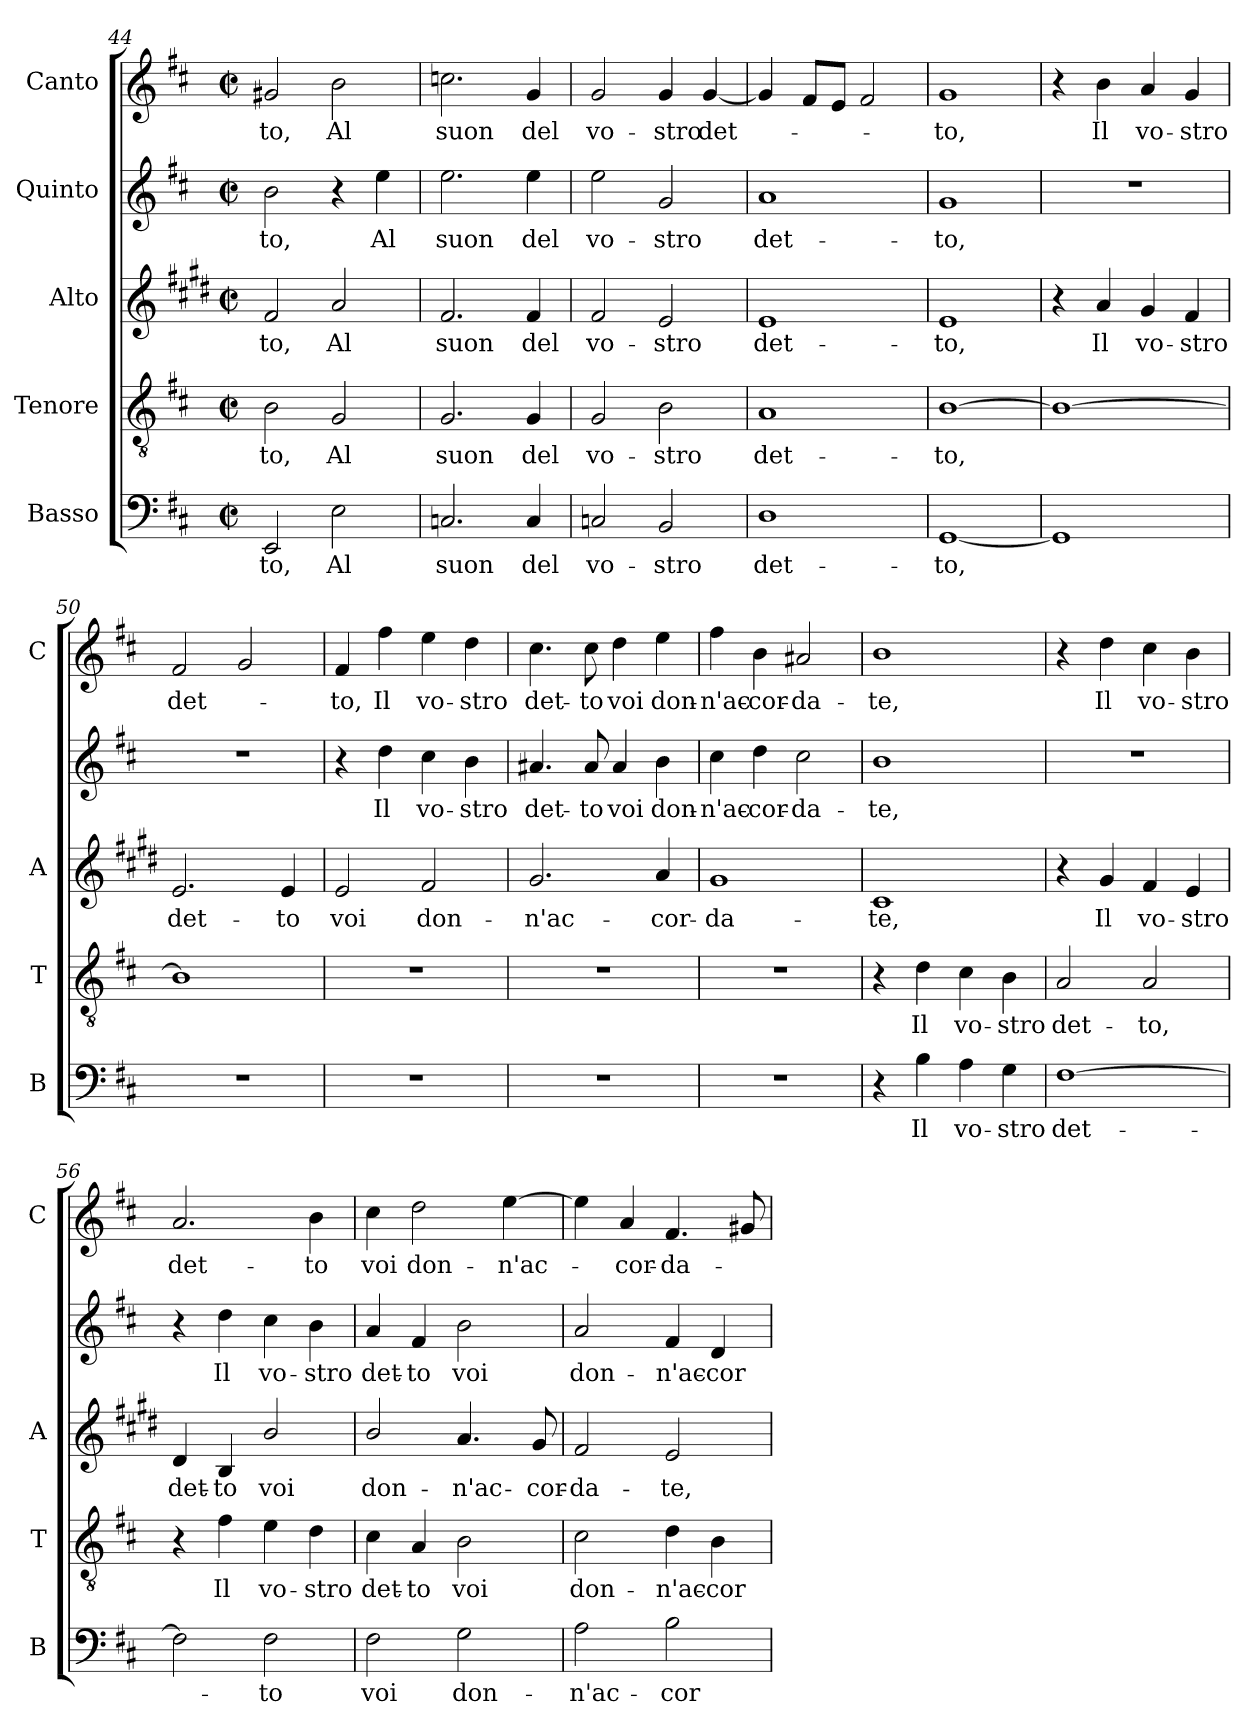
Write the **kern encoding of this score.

**kern	**text	**kern	**text	**kern	**text	**kern	**text	**kern	**text
*part5	*part5	*part4	*part4	*part3	*part3	*part2	*part2	*part1	*part1
*staff5	*staff5	*staff4	*staff4	*staff3	*staff3	*staff2	*staff2	*staff1	*staff1
*I"Basso	*	*I"Tenore	*	*I"Alto	*	*I"Quinto	*	*I"Canto	*
*I'B	*	*I'T	*	*I'A	*	*	*	*I'C	*
*clefF4	*	*clefGv2	*	*clefG2	*	*clefG2	*	*clefG2	*
*	*	*	*	*ITrd1c2	*	*	*	*	*
*k[f#c#]	*	*k[f#c#]	*	*k[f#c#]	*	*k[f#c#]	*	*k[f#c#]	*
*D:	*	*D:	*	*D:	*	*D:	*	*D:	*
*M2/2	*	*M2/2	*	*M2/2	*	*M2/2	*	*M2/2	*
*met(c|)	*	*met(c|)	*	*met(c|)	*	*met(c|)	*	*met(c|)	*
=44	=44	=44	=44	=44	=44	=44	=44	=44	=44
!	!LO:LY:b	!	!LO:LY:b	!	!LO:LY:b	!	!LO:LY:b	!	!LO:LY:b
2EE/	-to,	2B\	-to,	2e/	-to,	2b\	-to,	2g#X/	-to,
!	!LO:LY:b	!	!LO:LY:b	!	!LO:LY:b	!	!	!	!LO:LY:b
2E\	Al	2G/	Al	2g/	Al	4r	.	2b\	Al
!	!	!	!	!	!	!	!LO:LY:b	!	!
.	.	.	.	.	.	4ee\	Al	.	.
=45	=45	=45	=45	=45	=45	=45	=45	=45	=45
!	!LO:LY:b	!	!LO:LY:b	!	!LO:LY:b	!	!LO:LY:b	!	!LO:LY:b
2.Cn/	suon	2.G/	suon	2.e/	suon	2.ee\	suon	2.ccn\	suon
!	!LO:LY:b	!	!LO:LY:b	!	!LO:LY:b	!	!LO:LY:b	!	!LO:LY:b
4C/	del	4G/	del	4e/	del	4ee\	del	4g/	del
=46	=46	=46	=46	=46	=46	=46	=46	=46	=46
!	!LO:LY:b	!	!LO:LY:b	!	!LO:LY:b	!	!LO:LY:b	!	!LO:LY:b
2Cn/	vo-	2G/	vo-	2e/	vo-	2ee\	vo-	2g/	vo-
!	!LO:LY:b	!	!LO:LY:b	!	!LO:LY:b	!	!LO:LY:b	!	!LO:LY:b
2BB/	-stro	2B\	-stro	2d/	-stro	2g/	-stro	4g/	-stro
!	!	!	!	!	!	!	!	!	!LO:LY:b
.	.	.	.	.	.	.	.	[4g/	det-
=47	=47	=47	=47	=47	=47	=47	=47	=47	=47
!	!LO:LY:b	!	!LO:LY:b	!	!LO:LY:b	!	!LO:LY:b	!	!
1D	det-	1A	det-	1d	det-	1a	det-	4g/]	.
.	.	.	.	.	.	.	.	8f#/L	.
.	.	.	.	.	.	.	.	8e/J	.
.	.	.	.	.	.	.	.	2f#/	.
=48	=48	=48	=48	=48	=48	=48	=48	=48	=48
!	!LO:LY:b	!	!LO:LY:b	!	!LO:LY:b	!	!LO:LY:b	!	!LO:LY:b
[1GG	-to,	[1B	-to,	1d	-to,	1g	-to,	1g	-to,
=49	=49	=49	=49	=49	=49	=49	=49	=49	=49
1GG]	.	1B_	.	4r	.	1r	.	4r	.
!	!	!	!	!	!LO:LY:b	!	!	!	!LO:LY:b
.	.	.	.	4g/	Il	.	.	4b\	Il
!	!	!	!	!	!LO:LY:b	!	!	!	!LO:LY:b
.	.	.	.	4f#/	vo-	.	.	4a/	vo-
!	!	!	!	!	!LO:LY:b	!	!	!	!LO:LY:b
.	.	.	.	4e/	-stro	.	.	4g/	-stro
=50	=50	=50	=50	=50	=50	=50	=50	=50	=50
!	!	!	!	!	!LO:LY:b	!	!	!	!LO:LY:b
1r	.	1B]	.	2.d/	det-	1r	.	2f#/	det-
.	.	.	.	.	.	.	.	2g/	.
!	!	!	!	!	!LO:LY:b	!	!	!	!
.	.	.	.	4d/	-to	.	.	.	.
!!LO:LB:g=z
=51	=51	=51	=51	=51	=51	=51	=51	=51	=51
!	!	!	!	!	!LO:LY:b	!	!	!	!LO:LY:b
1r	.	1r	.	2d/	voi	4r	.	4f#/	-to,
!	!	!	!	!	!	!	!LO:LY:b	!	!LO:LY:b
.	.	.	.	.	.	4dd\	Il	4ff#\	Il
!	!	!	!	!	!LO:LY:b	!	!LO:LY:b	!	!LO:LY:b
.	.	.	.	2e/	don-	4cc#\	vo-	4ee\	vo-
!	!	!	!	!	!	!	!LO:LY:b	!	!LO:LY:b
.	.	.	.	.	.	4b\	-stro	4dd\	-stro
=52	=52	=52	=52	=52	=52	=52	=52	=52	=52
!	!	!	!	!	!LO:LY:b	!	!LO:LY:b	!	!LO:LY:b
1r	.	1r	.	2.f#/	-n'ac-	4.a#X/	det-	4.cc#\	det-
!	!	!	!	!	!	!	!LO:LY:b	!	!LO:LY:b
.	.	.	.	.	.	8a#/	-to	8cc#\	-to
!	!	!	!	!	!	!	!LO:LY:b	!	!LO:LY:b
.	.	.	.	.	.	4a#/	voi	4dd\	voi
!	!	!	!	!	!LO:LY:b	!	!LO:LY:b	!	!LO:LY:b
.	.	.	.	4g/	-cor-	4b\	don-	4ee\	don-
=53	=53	=53	=53	=53	=53	=53	=53	=53	=53
!	!	!	!	!	!LO:LY:b	!	!LO:LY:b	!	!LO:LY:b
1r	.	1r	.	1f#	-da-	4cc#\	-n'ac-	4ff#\	-n'ac-
!	!	!	!	!	!	!	!LO:LY:b	!	!LO:LY:b
.	.	.	.	.	.	4dd\	-cor-	4b\	-cor-
!	!	!	!	!	!	!	!LO:LY:b	!	!LO:LY:b
.	.	.	.	.	.	2cc#\	-da-	2a#X/	-da-
=54	=54	=54	=54	=54	=54	=54	=54	=54	=54
!	!	!	!	!	!LO:LY:b	!	!LO:LY:b	!	!LO:LY:b
4r	.	4r	.	1B	-te,	1b	-te,	1b	-te,
!	!LO:LY:b	!	!LO:LY:b	!	!	!	!	!	!
4B\	Il	4d\	Il	.	.	.	.	.	.
!	!LO:LY:b	!	!LO:LY:b	!	!	!	!	!	!
4A\	vo-	4c#\	vo-	.	.	.	.	.	.
!	!LO:LY:b	!	!LO:LY:b	!	!	!	!	!	!
4G\	-stro	4B\	-stro	.	.	.	.	.	.
=55	=55	=55	=55	=55	=55	=55	=55	=55	=55
!	!LO:LY:b	!	!LO:LY:b	!	!	!	!	!	!
[1F#	det-	2A/	det-	4r	.	1r	.	4r	.
!	!	!	!	!	!LO:LY:b	!	!	!	!LO:LY:b
.	.	.	.	4f#/	Il	.	.	4dd\	Il
!	!	!	!LO:LY:b	!	!LO:LY:b	!	!	!	!LO:LY:b
.	.	2A/	-to,	4e/	vo-	.	.	4cc#\	vo-
!	!	!	!	!	!LO:LY:b	!	!	!	!LO:LY:b
.	.	.	.	4d/	-stro	.	.	4b\	-stro
=56	=56	=56	=56	=56	=56	=56	=56	=56	=56
!	!	!	!	!	!LO:LY:b	!	!	!	!LO:LY:b
2F#\]	.	4r	.	4c#/	det-	4r	.	2.a/	det-
!	!	!	!LO:LY:b	!	!LO:LY:b	!	!LO:LY:b	!	!
.	.	4f#\	Il	4A/	-to	4dd\	Il	.	.
!	!LO:LY:b	!	!LO:LY:b	!	!LO:LY:b	!	!LO:LY:b	!	!
2F#\	-to	4e\	vo-	2a/	voi	4cc#\	vo-	.	.
!	!	!	!LO:LY:b	!	!	!	!LO:LY:b	!	!LO:LY:b
.	.	4d\	-stro	.	.	4b\	-stro	4b\	-to
=57	=57	=57	=57	=57	=57	=57	=57	=57	=57
!	!LO:LY:b	!	!LO:LY:b	!	!LO:LY:b	!	!LO:LY:b	!	!LO:LY:b
2F#\	voi	4c#\	det-	2a/	don-	4a/	det-	4cc#\	voi
!	!	!	!LO:LY:b	!	!	!	!LO:LY:b	!	!LO:LY:b
.	.	4A/	-to	.	.	4f#/	-to	2dd\	don-
!	!LO:LY:b	!	!LO:LY:b	!	!LO:LY:b	!	!LO:LY:b	!	!
2G\	don-	2B\	voi	4.g/	-n'ac-	2b\	voi	.	.
!	!	!	!	!	!	!	!	!	!LO:LY:b
.	.	.	.	.	.	.	.	[4ee\	-n'ac-
!	!	!	!	!	!LO:LY:b	!	!	!	!
.	.	.	.	8f#/	-cor-	.	.	.	.
!!LO:LB:g=z
=58	=58	=58	=58	=58	=58	=58	=58	=58	=58
!	!LO:LY:b	!	!LO:LY:b	!	!LO:LY:b	!	!LO:LY:b	!	!
2A\	-n'ac-	2c#\	don-	2e/	-da-	2a/	don-	4ee\]	.
!	!	!	!	!	!	!	!	!	!LO:LY:b
.	.	.	.	.	.	.	.	4a/	-cor-
!	!LO:LY:b	!	!LO:LY:b	!	!LO:LY:b	!	!LO:LY:b	!	!LO:LY:b
2B\	-cor-	4d\	-n'ac-	2d/	-te,	4f#/	-n'ac-	4.f#/	-da-
!	!	!	!LO:LY:b	!	!	!	!LO:LY:b	!	!
.	.	4B\	-cor-	.	.	4d/	-cor-	.	.
.	.	.	.	.	.	.	.	8g#X/	.
=	=	=	=	=	=	=	=	=	=
*-	*-	*-	*-	*-	*-	*-	*-	*-	*-
